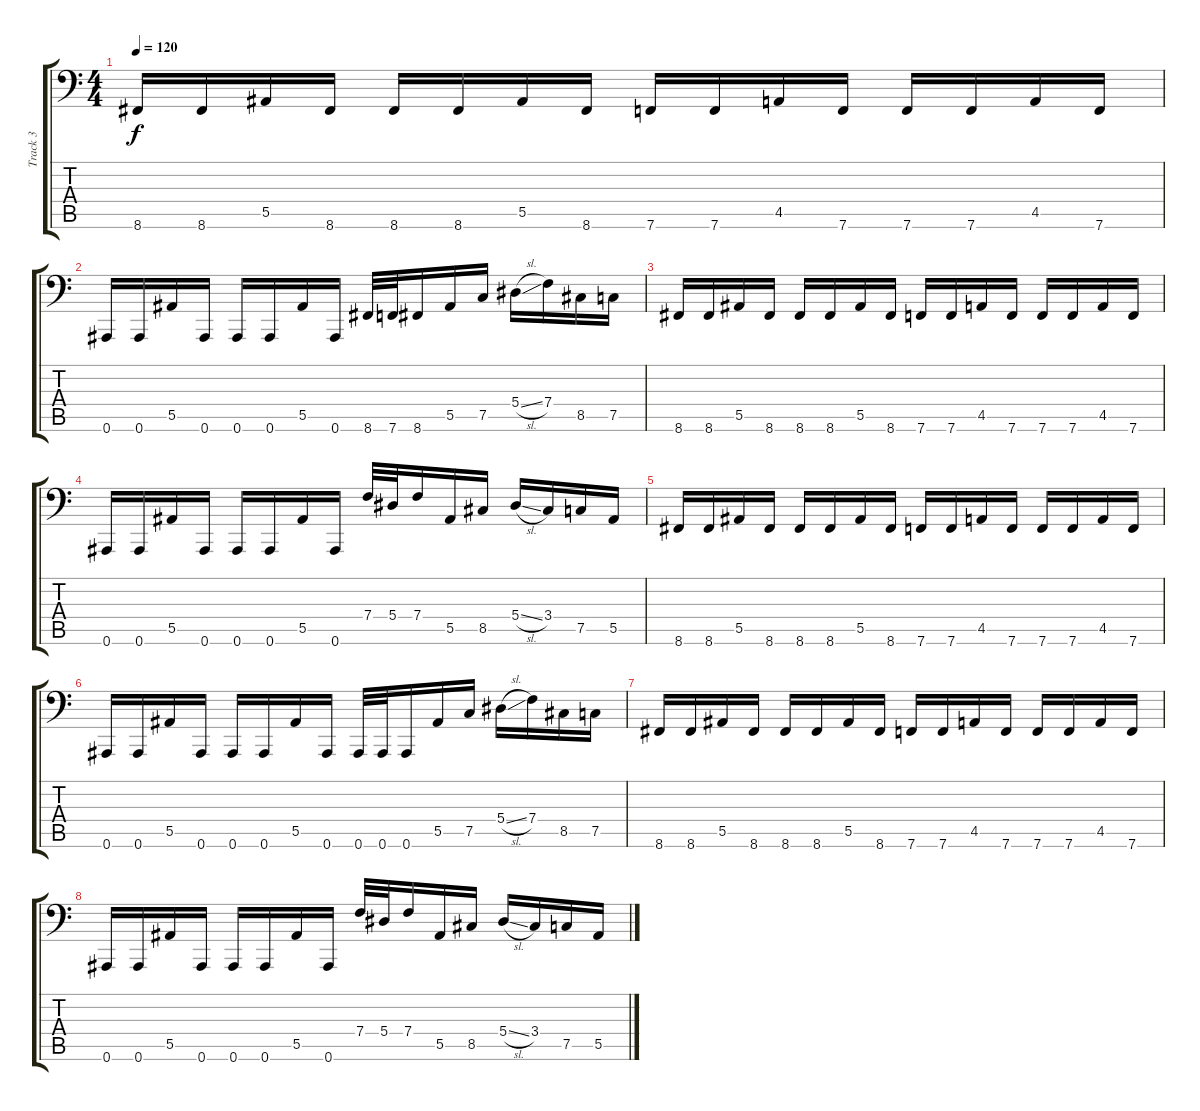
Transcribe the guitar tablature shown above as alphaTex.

\track ("Track 3" "Track 3") {instrument slapbass1}
\staff {score tabs}
\tuning (Db3 Ab2 Eb2 Bb1 F1 Bb0) {hide}
\ts (4 4)
\tempo 120
\clef f4
\ks c
8.6.16{dy f} 8.6.16 5.5.16 8.6.16 8.6.16 8.6.16 5.5.16 8.6.16 7.6.16 7.6.16 4.5.16 7.6.16 7.6.16 7.6.16 4.5.16 7.6.16 |
0.6.16 0.6.16 5.5.16 0.6.16 0.6.16 0.6.16 5.5.16 0.6.16 8.6.32 7.6.32 8.6.16 5.5.16 7.5.16 5.4{sl}.16 7.4.16 8.5.16 7.5.16 |
8.6.16 8.6.16 5.5.16 8.6.16 8.6.16 8.6.16 5.5.16 8.6.16 7.6.16 7.6.16 4.5.16 7.6.16 7.6.16 7.6.16 4.5.16 7.6.16 |
0.6.16 0.6.16 5.5.16 0.6.16 0.6.16 0.6.16 5.5.16 0.6.16 7.4.32 5.4.32 7.4.16 5.5.16 8.5.16 5.4{sl}.16 3.4.16 7.5.16 5.5.16 |
8.6.16 8.6.16 5.5.16 8.6.16 8.6.16 8.6.16 5.5.16 8.6.16 7.6.16 7.6.16 4.5.16 7.6.16 7.6.16 7.6.16 4.5.16 7.6.16 |
0.6.16 0.6.16 5.5.16 0.6.16 0.6.16 0.6.16 5.5.16 0.6.16 0.6.32 0.6.32 0.6.16 5.5.16 7.5.16 5.4{sl}.16 7.4.16 8.5.16 7.5.16 |
8.6.16 8.6.16 5.5.16 8.6.16 8.6.16 8.6.16 5.5.16 8.6.16 7.6.16 7.6.16 4.5.16 7.6.16 7.6.16 7.6.16 4.5.16 7.6.16 |
0.6.16 0.6.16 5.5.16 0.6.16 0.6.16 0.6.16 5.5.16 0.6.16 7.4.32 5.4.32 7.4.16 5.5.16 8.5.16 5.4{sl}.16 3.4.16 7.5.16 5.5.16
